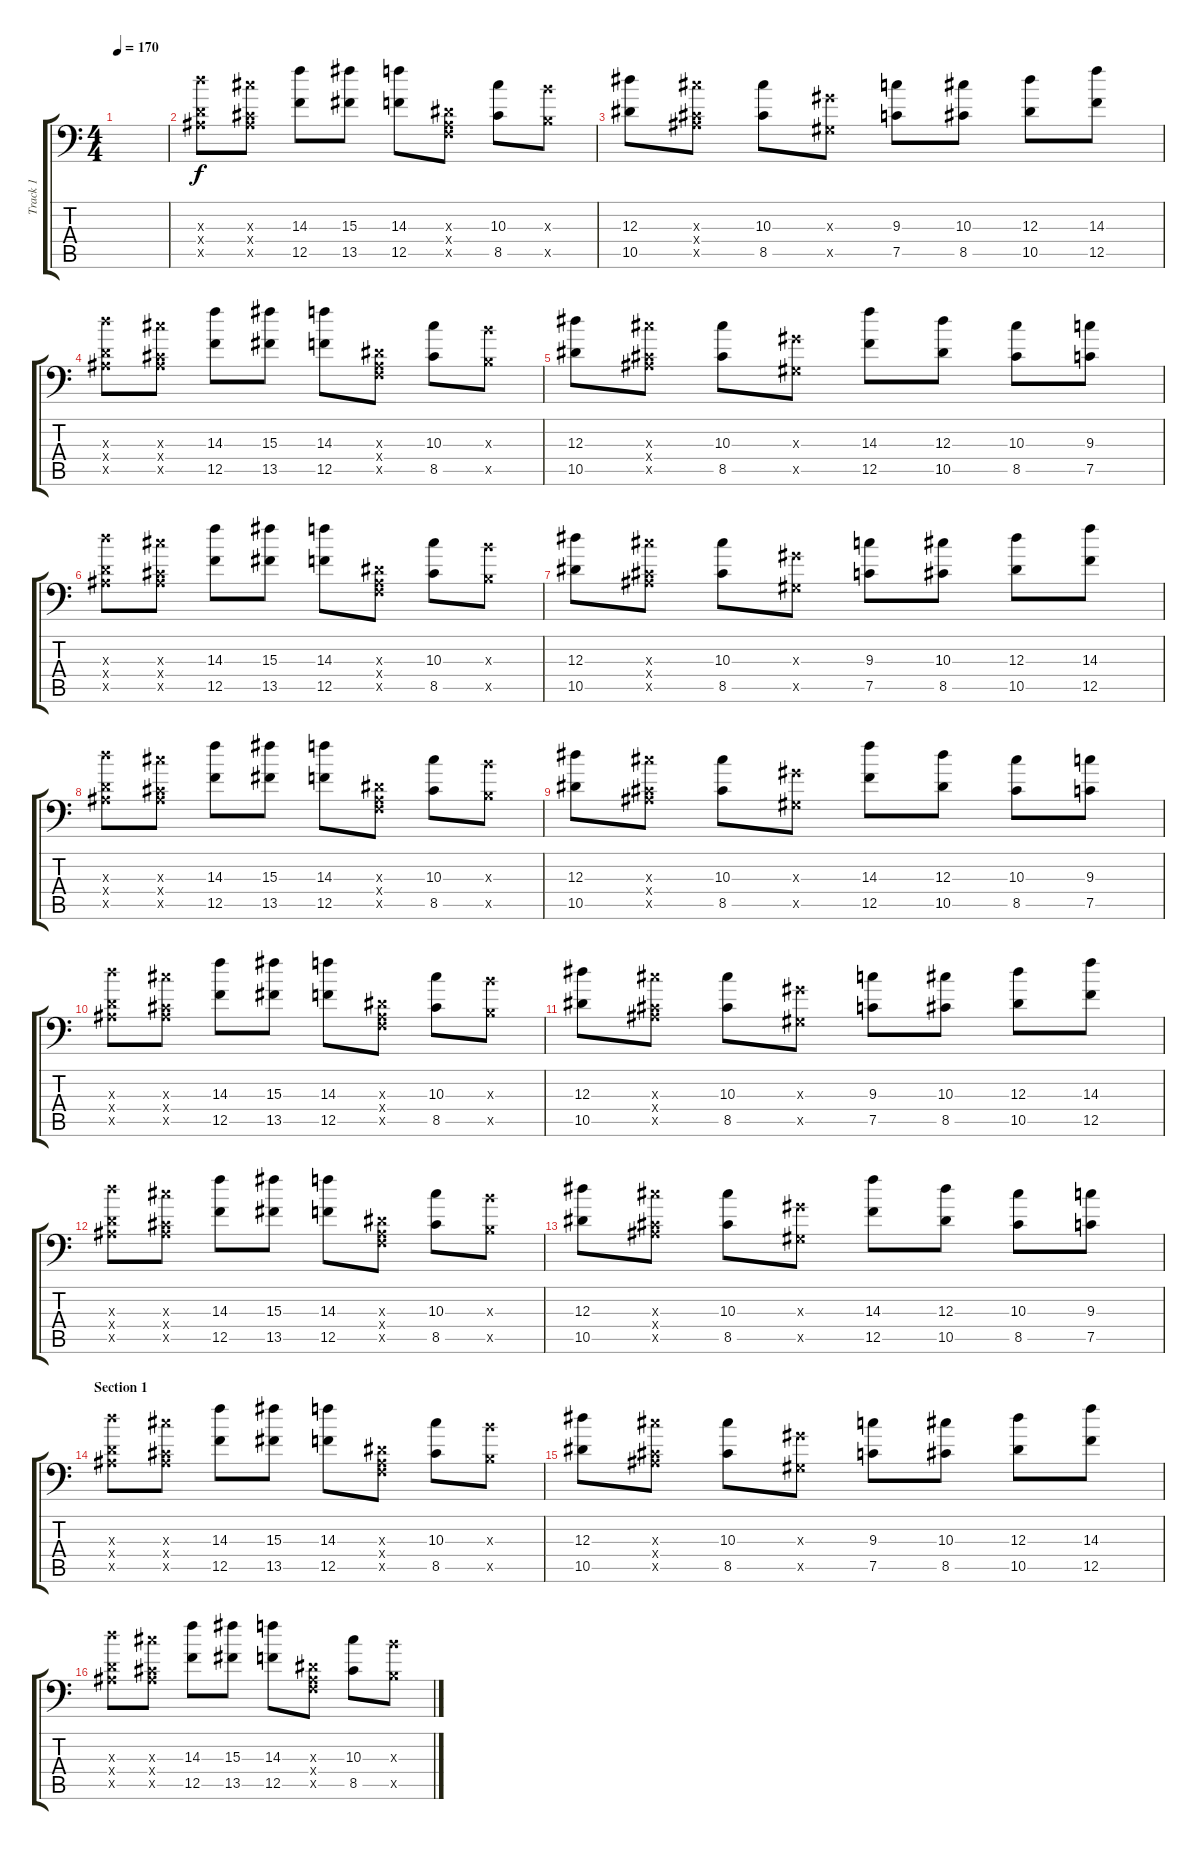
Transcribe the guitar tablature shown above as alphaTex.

\track ("Track 1" "Track 1") {instrument distortionguitar}
\staff {score tabs}
\tuning (C4 G3 Eb3 Bb2 F2 Bb1) {hide}
\ts (4 4)
\tempo 170
\clef f4
\ks c
|
(11.3{x} 0.4{x} 9.5{x}).8 (10.3{x} 0.4{x} 8.5{x}).8 (14.3 12.5).8 (15.3 13.5).8 (14.3 12.5).8 (0.3{x} 0.4{x} 0.5{x}).8 (10.3 8.5).8 (8.3{x} 6.5{x}).8 |
(12.3 10.5).8 (10.3{x} 0.4{x} 8.5{x}).8 (10.3 8.5).8 (5.3{x} 3.5{x}).8 (9.3 7.5).8 (10.3 8.5).8 (12.3 10.5).8 (14.3 12.5).8 |
(11.3{x} 0.4{x} 9.5{x}).8 (10.3{x} 0.4{x} 8.5{x}).8 (14.3 12.5).8 (15.3 13.5).8 (14.3 12.5).8 (0.3{x} 0.4{x} 0.5{x}).8 (10.3 8.5).8 (8.3{x} 6.5{x}).8 |
(12.3 10.5).8 (10.3{x} 0.4{x} 8.5{x}).8 (10.3 8.5).8 (5.3{x} 3.5{x}).8 (14.3 12.5).8 (12.3 10.5).8 (10.3 8.5).8 (9.3 7.5).8 |
(11.3{x} 0.4{x} 9.5{x}).8 (10.3{x} 0.4{x} 8.5{x}).8 (14.3 12.5).8 (15.3 13.5).8 (14.3 12.5).8 (0.3{x} 0.4{x} 0.5{x}).8 (10.3 8.5).8 (8.3{x} 6.5{x}).8 |
(12.3 10.5).8 (10.3{x} 0.4{x} 8.5{x}).8 (10.3 8.5).8 (5.3{x} 3.5{x}).8 (9.3 7.5).8 (10.3 8.5).8 (12.3 10.5).8 (14.3 12.5).8 |
(11.3{x} 0.4{x} 9.5{x}).8 (10.3{x} 0.4{x} 8.5{x}).8 (14.3 12.5).8 (15.3 13.5).8 (14.3 12.5).8 (0.3{x} 0.4{x} 0.5{x}).8 (10.3 8.5).8 (8.3{x} 6.5{x}).8 |
(12.3 10.5).8 (10.3{x} 0.4{x} 8.5{x}).8 (10.3 8.5).8 (5.3{x} 3.5{x}).8 (14.3 12.5).8 (12.3 10.5).8 (10.3 8.5).8 (9.3 7.5).8 |
(11.3{x} 0.4{x} 9.5{x}).8 (10.3{x} 0.4{x} 8.5{x}).8 (14.3 12.5).8 (15.3 13.5).8 (14.3 12.5).8 (0.3{x} 0.4{x} 0.5{x}).8 (10.3 8.5).8 (8.3{x} 6.5{x}).8 |
(12.3 10.5).8 (10.3{x} 0.4{x} 8.5{x}).8 (10.3 8.5).8 (5.3{x} 3.5{x}).8 (9.3 7.5).8 (10.3 8.5).8 (12.3 10.5).8 (14.3 12.5).8 |
(11.3{x} 0.4{x} 9.5{x}).8 (10.3{x} 0.4{x} 8.5{x}).8 (14.3 12.5).8 (15.3 13.5).8 (14.3 12.5).8 (0.3{x} 0.4{x} 0.5{x}).8 (10.3 8.5).8 (8.3{x} 6.5{x}).8 |
(12.3 10.5).8 (10.3{x} 0.4{x} 8.5{x}).8 (10.3 8.5).8 (5.3{x} 3.5{x}).8 (14.3 12.5).8 (12.3 10.5).8 (10.3 8.5).8 (9.3 7.5).8 |
\section ("" "Section 1")
(11.3{x} 0.4{x} 9.5{x}).8 (10.3{x} 0.4{x} 8.5{x}).8 (14.3 12.5).8 (15.3 13.5).8 (14.3 12.5).8 (0.3{x} 0.4{x} 0.5{x}).8 (10.3 8.5).8 (8.3{x} 6.5{x}).8 |
(12.3 10.5).8 (10.3{x} 0.4{x} 8.5{x}).8 (10.3 8.5).8 (5.3{x} 3.5{x}).8 (9.3 7.5).8 (10.3 8.5).8 (12.3 10.5).8 (14.3 12.5).8 |
(11.3{x} 0.4{x} 9.5{x}).8 (10.3{x} 0.4{x} 8.5{x}).8 (14.3 12.5).8 (15.3 13.5).8 (14.3 12.5).8 (0.3{x} 0.4{x} 0.5{x}).8 (10.3 8.5).8 (8.3{x} 6.5{x}).8
